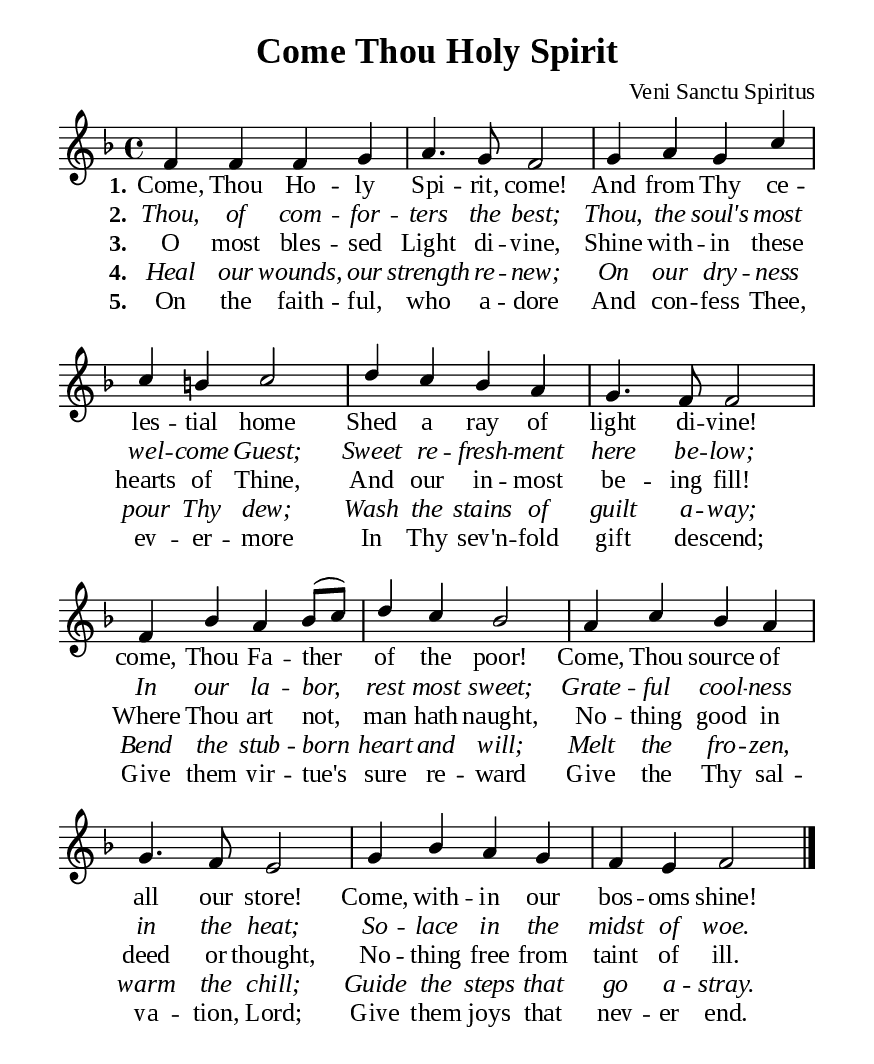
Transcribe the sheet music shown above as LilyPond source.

\version "2.18.2"

\header {
  title = "Come Thou Holy Spirit"
  composer = "Veni Sanctu Spiritus"
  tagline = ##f
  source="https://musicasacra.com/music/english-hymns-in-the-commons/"
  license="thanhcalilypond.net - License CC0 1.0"
}

global= {
  \key f \major
  \time 4/4
  \override Score.BarNumber.break-visibility = ##(#f #f #f)
}

\paper {
  #(set-paper-size "a5")
  top-margin = 10\mm
  bottom-margin = 5\mm
  left-margin = 10\mm
  right-margin = 10\mm
  indent = #0
  #(define fonts
	 (make-pango-font-tree "Liberation Serif"
	 		       "Liberation Serif"
			       "Liberation Serif"
			       (/ 20 20)))
  system-system-spacing = #'((basic-distance . 3) (padding . 3))
}

printItalic = \with {
  \override LyricText.font-shape = #'italic
}

% Verse music
musicVerseSoprano = \relative c' {
  %{	01	%}f4 f f g |
  %{	02	%}a4. g8 f2 |
  %{	03	%}g4 a g c |
  %{	04	%}c b! c2 |
  %{	05	%}d4 c bes a |
  %{	06	%}g4. f8 f2 |
  %{	07	%}f4 bes a bes8 (c) |
  %{	08	%}d4 c bes2 |
  %{	09	%}a4 c bes a |
  %{	10	%}g4. f8 e2 |
  %{	11	%}g4 bes a g |
  %{	12	%}f e f2 \bar "|."
}

% Verse lyrics
verseOne = \lyricmode {
  \set stanza = #"1."
  Come, Thou Ho -- ly Spi -- rit, come!
  And from Thy ce -- les -- tial home
  Shed a ray of light di -- vine!
  come, Thou Fa -- ther of the poor!
  Come, Thou source of all our store!
  Come, with -- in our bos -- oms shine!
}

verseTwo = \lyricmode {
  \set stanza = #"2."
  Thou, of com -- for -- ters the best;
  Thou, the soul's most wel -- come Guest;
  Sweet re -- fresh -- ment here be -- low;
  In our la -- bor, rest most sweet;
  Grate -- ful cool -- ness in the heat;
  So -- lace in the midst of woe.
}

verseThree = \lyricmode {
  \set stanza = #"3."
  O most bles -- sed Light di -- vine,
  Shine with -- in these hearts of Thine,
  And our in -- most be -- ing fill!
  Where Thou art not, man hath naught,
  No -- thing good in deed or thought,
  No -- thing free from taint of ill.
}

verseFour = \lyricmode {
  \set stanza = #"4."
  Heal our wounds, our strength re -- new;
  On our dry -- ness pour Thy dew;
  Wash the stains of guilt a -- way;
  Bend the stub -- born heart and will;
  Melt the fro -- zen, warm the chill;
  Guide the steps that go a -- stray.
}

verseFive = \lyricmode {
  \set stanza = #"5."
  On the faith -- ful, who a -- dore
  And con -- fess Thee, ev -- er -- more
  In Thy sev'n -- fold gift de -- scend;
  Give them vir -- tue's sure re -- ward
  Give the Thy sal -- va -- tion, Lord;
  Give them joys that nev -- er end.
}

% Layout
\score {
    \new ChoirStaff <<
      \new Staff <<
        \clef "treble"
        \new Voice = "sopranos" { \global \stemUp \slurUp \musicVerseSoprano }
      >>
      \new Lyrics \lyricsto sopranos \verseOne
      \new Lyrics \printItalic \lyricsto sopranos \verseTwo
      \new Lyrics \lyricsto sopranos \verseThree
      \new Lyrics \printItalic \lyricsto sopranos \verseFour
      \new Lyrics \lyricsto sopranos \verseFive
    >>
}
